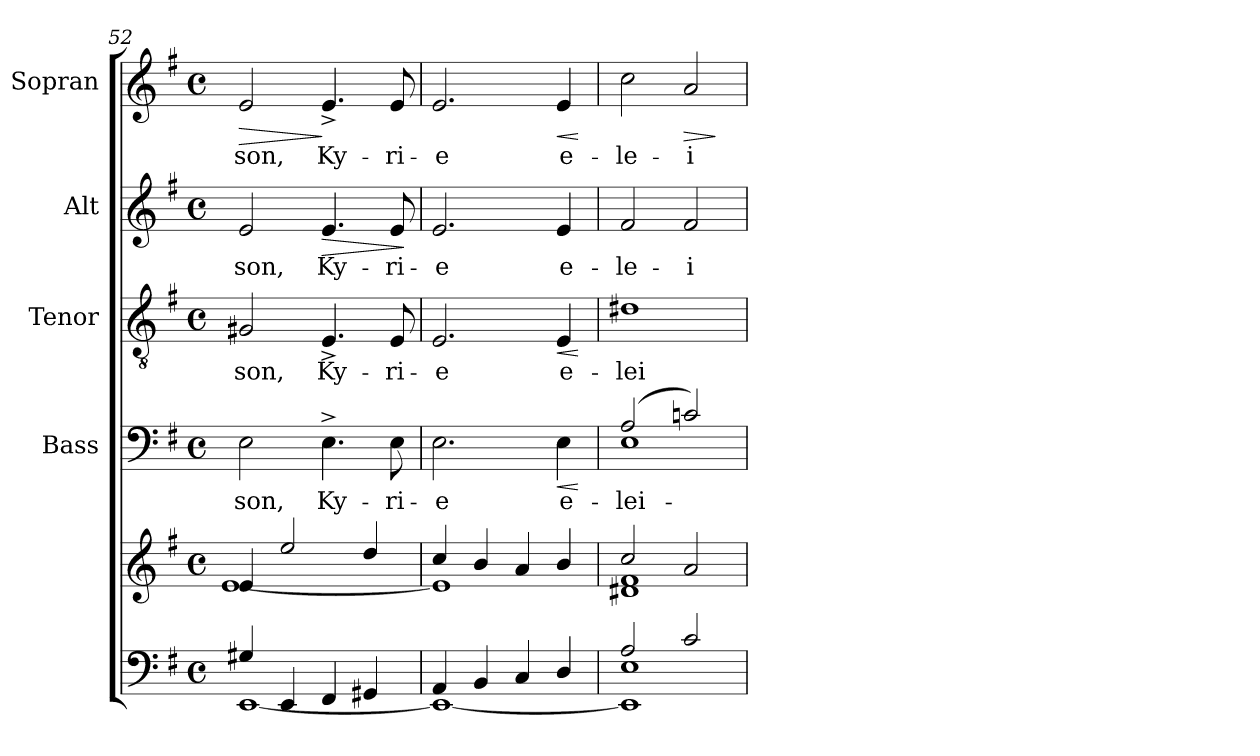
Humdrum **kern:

**kern	**kern	**kern	**text	**dynam	**kern	**text	**dynam	**kern	**text	**dynam	**kern	**text	**dynam
*part5	*part5	*part4	*part4	*part4	*part3	*part3	*part3	*part2	*part2	*part2	*part1	*part1	*part1
*staff6	*staff5	*staff4	*staff4	*staff4	*staff3	*staff3	*staff3	*staff2	*staff2	*staff2	*staff1	*staff1	*staff1
*	*	*I"Bass	*	*	*I"Tenor	*	*	*I"Alt	*	*	*I"Sopran	*	*
*	*	*I'B.	*	*	*I'T.	*	*	*I'A.	*	*	*I'S.	*	*
*clefF4	*clefG2	*clefF4	*	*	*clefGv2	*	*	*clefG2	*	*	*clefG2	*	*
*k[f#]	*k[f#]	*k[f#]	*	*	*k[f#]	*	*	*k[f#]	*	*	*k[f#]	*	*
*G:	*G:	*G:	*	*	*G:	*	*	*G:	*	*	*G:	*	*
*M4/4	*M4/4	*M4/4	*	*	*M4/4	*	*	*M4/4	*	*	*M4/4	*	*
*met(c)	*met(c)	*met(c)	*	*	*met(c)	*	*	*met(c)	*	*	*met(c)	*	*
=52	=52	=52	=52	=52	=52	=52	=52	=52	=52	=52	=52	=52	=52
*^	*^	*	*	*	*	*	*	*	*	*	*	*	*
!	!	!	!	!	!LO:LY:b	!	!	!LO:LY:b	!	!	!LO:LY:b	!	!	!LO:LY:b	!LO:HP:b
4G#X/	[<1EE	4e/	[<1e	2E\	-son,	.	2G#X/	-son,	.	2e/	-son,	.	2e/	-son,	>
4EE/	.	2ee/	.	.	.	.	.	.	.	.	.	.	.	.	.
!	!	!	!	!	!LO:LY:b	!	!	!LO:LY:b	!	!	!LO:LY:b	!LO:HP:b	!	!LO:LY:b	!
4FF#/	.	.	.	4.E^>\	Ky-	.	4.E^>/	Ky-	.	4.e/	Ky-	>	4.e^>/	Ky-	]
4GG#X/	.	4dd/	.	.	.	.	.	.	.	.	.	.	.	.	.
!	!	!	!	!	!LO:LY:b	!	!	!LO:LY:b	!	!	!LO:LY:b	!	!	!LO:LY:b	!
.	.	.	.	8E\	-ri-	.	8E/	-ri-	.	8e/	-ri-	.	8e/	-ri-	.
*v	*v	*	*	*	*	*	*	*	*	*	*	*	*	*	*
*	*v	*v	*	*	*	*	*	*	*	*	*	*	*	*
.	.	.	.	.	.	.	.	.	.	]	.	.	.
=53	=53	=53	=53	=53	=53	=53	=53	=53	=53	=53	=53	=53	=53
*^	*^	*	*	*	*	*	*	*	*	*	*	*	*
!	!	!	!	!	!LO:LY:b	!	!	!LO:LY:b	!	!	!LO:LY:b	!	!	!LO:LY:b	!
4AA/	1EE_	4cc/	1e]	2.E\	-e	.	2.E/	-e	.	2.e/	-e	.	2.e/	-e	.
4BB/	.	4b/	.	.	.	.	.	.	.	.	.	.	.	.	.
4C/	.	4a/	.	.	.	.	.	.	.	.	.	.	.	.	.
!	!	!	!	!	!LO:LY:b	!LO:HP:b	!	!LO:LY:b	!LO:HP:b	!	!LO:LY:b	!	!	!LO:LY:b	!LO:HP:b
4D/	.	4b/	.	4E\	e-	<	4E/	e-	<	4e/	e-	.	4e/	e-	<
*v	*v	*	*	*	*	*	*	*	*	*	*	*	*	*	*
*	*v	*v	*	*	*	*	*	*	*	*	*	*	*	*
.	.	.	.	[	.	.	[	.	.	.	.	.	[
=54	=54	=54	=54	=54	=54	=54	=54	=54	=54	=54	=54	=54	=54
*^	*^	*	*	*	*	*	*	*	*	*	*	*	*
!	!	!	!	!	!LO:LY:b	!	!	!LO:LY:b	!	!	!LO:LY:b	!	!	!LO:LY:b	!
*	*	*	*	*^	*	*	*	*	*	*	*	*	*	*	*
2A/	1EE] 1E	2cc/	1d#X 1f#	(2A/	1E	-lei-	.	1d#X	-lei-	.	2f#/	-le-	.	2cc\	-le-	.
!	!	!	!	!	!	!	!	!	!	!	!	!LO:LY:b	!	!	!LO:LY:b	!LO:HP:b
2c/	.	2a/	.	2cn/)	.	.	.	.	.	.	2f#/	-i-	.	2a/	-i-	>
*v	*v	*	*	*v	*v	*	*	*	*	*	*	*	*	*	*	*
*	*v	*v	*	*	*	*	*	*	*	*	*	*	*	*
.	.	.	.	.	.	.	.	.	.	.	.	.	]
=	=	=	=	=	=	=	=	=	=	=	=	=	=
*-	*-	*-	*-	*-	*-	*-	*-	*-	*-	*-	*-	*-	*-
